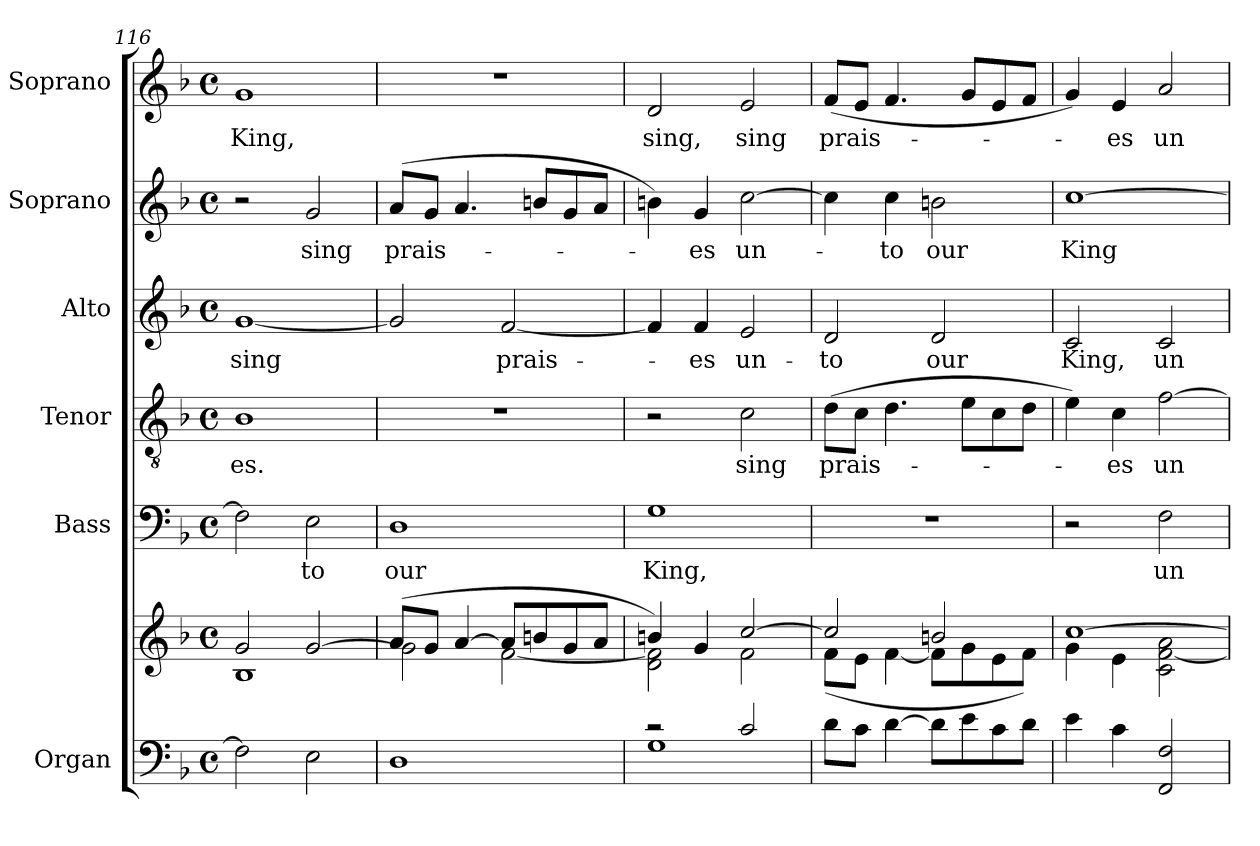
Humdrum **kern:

**kern	**kern	**kern	**text	**kern	**text	**kern	**text	**kern	**text	**kern	**text
*part6	*part6	*part5	*part5	*part4	*part4	*part3	*part3	*part2	*part2	*part1	*part1
*staff7	*staff6	*staff5	*staff5	*staff4	*staff4	*staff3	*staff3	*staff2	*staff2	*staff1	*staff1
*I"Organ	*	*I"Bass	*	*I"Tenor	*	*I"Alto	*	*I"Soprano	*	*I"Soprano	*
*I'Org.	*	*I'B.	*	*I'T.	*	*I'A.	*	*I'S.	*	*I'S.	*
*clefF4	*clefG2	*clefF4	*	*clefGv2	*	*clefG2	*	*clefG2	*	*clefG2	*
*	*	*	*	*ITrd7c12	*	*	*	*	*	*	*
*k[b-]	*k[b-]	*k[b-]	*	*k[b-]	*	*k[b-]	*	*k[b-]	*	*k[b-]	*
*F:	*F:	*F:	*	*F:	*	*F:	*	*F:	*	*F:	*
*M4/4	*M4/4	*M4/4	*	*M4/4	*	*M4/4	*	*M4/4	*	*M4/4	*
*met(c)	*met(c)	*met(c)	*	*met(c)	*	*met(c)	*	*met(c)	*	*met(c)	*
=116	=116	=116	=116	=116	=116	=116	=116	=116	=116	=116	=116
*	*^	*	*	*	*	*	*	*	*	*	*
!	!	!	!	!	!	!LO:LY:b:color=#000000	!	!	!	!	!	!
!	!	!	!	!	!	!	!	!LO:LY:b:color=#000000	!	!	!	!
!	!	!	!	!	!	!	!	!	!	!	!	!LO:LY:b:color=#000000
2Fi\]	2gi/	1B-i	2Fi\]	.	1BB-i	-es.	[<1gi	sing	2r	.	1gi	King,
!	!	!	!	!LO:LY:b:color=#000000	!	!	!	!	!	!	!	!
!	!	!	!	!	!	!	!	!	!	!LO:LY:b:color=#000000	!	!
2Ei\	[>2gi/	.	2Ei\	-to	.	.	.	.	2gi/	sing	.	.
=117	=117	=117	=117	=117	=117	=117	=117	=117	=117	=117	=117	=117
!	!	!	!	!LO:LY:b:color=#000000	!	!	!	!	!	!	!	!
!	!	!	!	!	!	!	!	!	!	!LO:LY:b:color=#000000	!	!
1Di	(8ai/L	2gi\]	1Di	our	1r	.	2gi/]	.	(8ai/L	prais-	1r	.
.	8gi/J	.	.	.	.	.	.	.	8gi/J	.	.	.
.	[>4ai/	.	.	.	.	.	.	.	4.ai/	.	.	.
!	!	!	!	!	!	!	!	!LO:LY:b:color=#000000	!	!	!	!
.	8ai/L]	[<2fi\	.	.	.	.	[<2fi/	prais-	.	.	.	.
.	8bni/	.	.	.	.	.	.	.	8bni/L	.	.	.
.	8gi/	.	.	.	.	.	.	.	8gi/	.	.	.
.	8ai/J	.	.	.	.	.	.	.	8ai/J	.	.	.
!!LO:LB:g=z
=118	=118	=118	=118	=118	=118	=118	=118	=118	=118	=118	=118	=118
*^	*	*	*	*	*	*	*	*	*	*	*	*
!	!	!	!	!	!LO:LY:b:color=#000000	!	!	!	!	!	!	!	!
!	!	!	!	!	!	!	!	!	!	!	!	!	!LO:LY:b:color=#000000
2r	1Gi	4bni/)	2di\ 2fi]	1Gi	King,	2r	.	4fi/]	.	4bni\)	.	2di/	sing,
!	!	!	!	!	!	!	!	!	!LO:LY:b:color=#000000	!	!	!	!
!	!	!	!	!	!	!	!	!	!	!	!LO:LY:b:color=#000000	!	!
.	.	4gi/	.	.	.	.	.	4fi/	-es	4gi/	-es	.	.
!	!	!	!	!	!	!	!LO:LY:b:color=#000000	!	!	!	!	!	!
!	!	!	!	!	!	!	!	!	!LO:LY:b:color=#000000	!	!	!	!
!	!	!	!	!	!	!	!	!	!	!	!LO:LY:b:color=#000000	!	!
!	!	!	!	!	!	!	!	!	!	!	!	!	!LO:LY:b:color=#000000
2ci/	.	[>2cci/	2fi\	.	.	2Ci\	sing	2ei/	un-	[>2cci\	un-	2ei/	sing
*v	*v	*	*	*	*	*	*	*	*	*	*	*	*
=119	=119	=119	=119	=119	=119	=119	=119	=119	=119	=119	=119	=119
!	!	!	!	!	!	!LO:LY:b:color=#000000	!	!	!	!	!	!
!	!	!	!	!	!	!	!	!LO:LY:b:color=#000000	!	!	!	!
!	!	!	!	!	!	!	!	!	!	!	!	!LO:LY:b:color=#000000
8di\L	2cci/]	(8fi\L	1r	.	(8Di\L	prais-	2di/	-to	4cci\]	.	(8fi/L	prais-
8ci\J	.	8ei\J	.	.	8Ci\J	.	.	.	.	.	8ei/J	.
!	!	!	!	!	!	!	!	!	!	!LO:LY:b:color=#000000	!	!
[>4di\	.	[<4fi\	.	.	4.Di\	.	.	.	4cci\	-to	4.fi/	.
!	!	!	!	!	!	!	!	!LO:LY:b:color=#000000	!	!	!	!
!	!	!	!	!	!	!	!	!	!	!LO:LY:b:color=#000000	!	!
8di\L]	2bni/	8fi\L]	.	.	.	.	2di/	our	2bni\	our	.	.
8ei\	.	8gi\	.	.	8Ei\L	.	.	.	.	.	8gi/L	.
8ci\	.	8ei\	.	.	8Ci\	.	.	.	.	.	8ei/	.
8di\J	.	8fi\J)	.	.	8Di\J	.	.	.	.	.	8fi/J	.
=120	=120	=120	=120	=120	=120	=120	=120	=120	=120	=120	=120	=120
!	!	!	!	!	!	!	!	!LO:LY:b:color=#000000	!	!	!	!
!	!	!	!	!	!	!	!	!	!	!LO:LY:b:color=#000000	!	!
4ei\	[>1cci	4gi\	2r	.	4Ei\)	.	2ci/	King,	[>1cci	King	4gi/)	.
!	!	!	!	!	!	!LO:LY:b:color=#000000	!	!	!	!	!	!
!	!	!	!	!	!	!	!	!	!	!	!	!LO:LY:b:color=#000000
4ci\	.	4ei\	.	.	4Ci\	-es	.	.	.	.	4ei/	-es
!	!	!	!	!LO:LY:b:color=#000000	!	!	!	!	!	!	!	!
!	!	!	!	!	!	!LO:LY:b:color=#000000	!	!	!	!	!	!
!	!	!	!	!	!	!	!	!LO:LY:b:color=#000000	!	!	!	!
!	!	!	!	!	!	!	!	!	!	!	!	!LO:LY:b:color=#000000
2FFi/ 2Fi	.	2ci\ [<2fi 2ai	2Fi\	un-	[>2Fi\	un-	2ci/	un-	.	.	2ai/	un-
*	*v	*v	*	*	*	*	*	*	*	*	*	*
=	=	=	=	=	=	=	=	=	=	=	=
*-	*-	*-	*-	*-	*-	*-	*-	*-	*-	*-	*-
